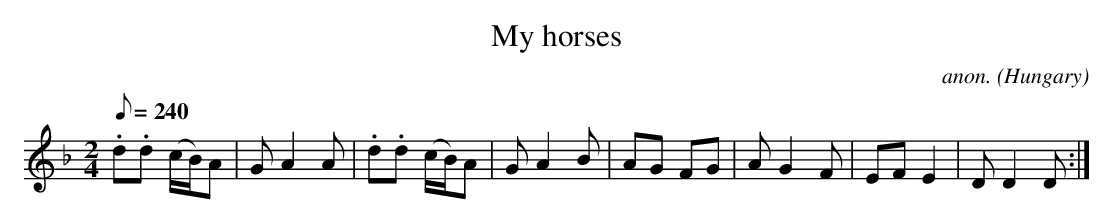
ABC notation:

X:1
T:My horses
C:anon.
O:Hungary
V:1 Program 1 71
M:2/4
L:1/8
Q:240
K:Dm
.d.d (c/B/)A|GA2A|.d.d (c/B/)A|GA2B|AG FG|AG2F|EFE2|DD2D:|
